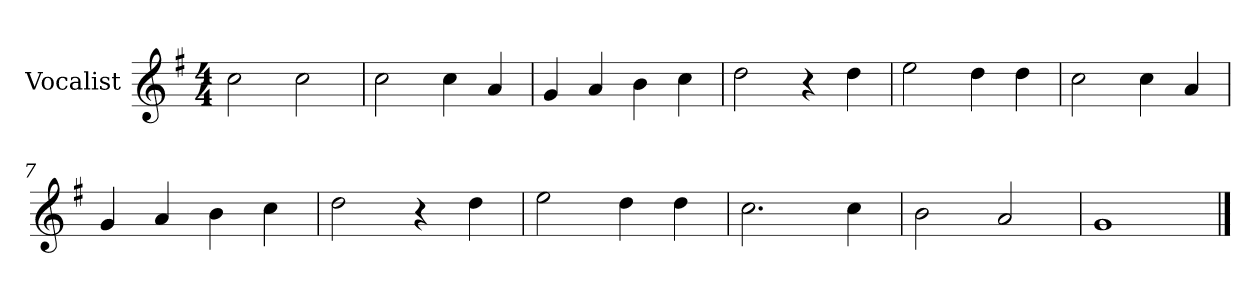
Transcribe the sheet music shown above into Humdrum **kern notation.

**kern
*part1
*staff1
*I"Vocalist
*k[f#]
*G:
*M4/4
=1
2cc
2cc
=2
2cc
4cc
4a
=3
4g
4a
4b
4cc
=4
2dd
4r
4dd
=5
2ee
4dd
4dd
=6
2cc
4cc
4a
=7
4g
4a
4b
4cc
=8
2dd
4r
4dd
=9
2ee
4dd
4dd
=10
2.cc
4cc
=11
2b
2a
=12
1g
==
*-
